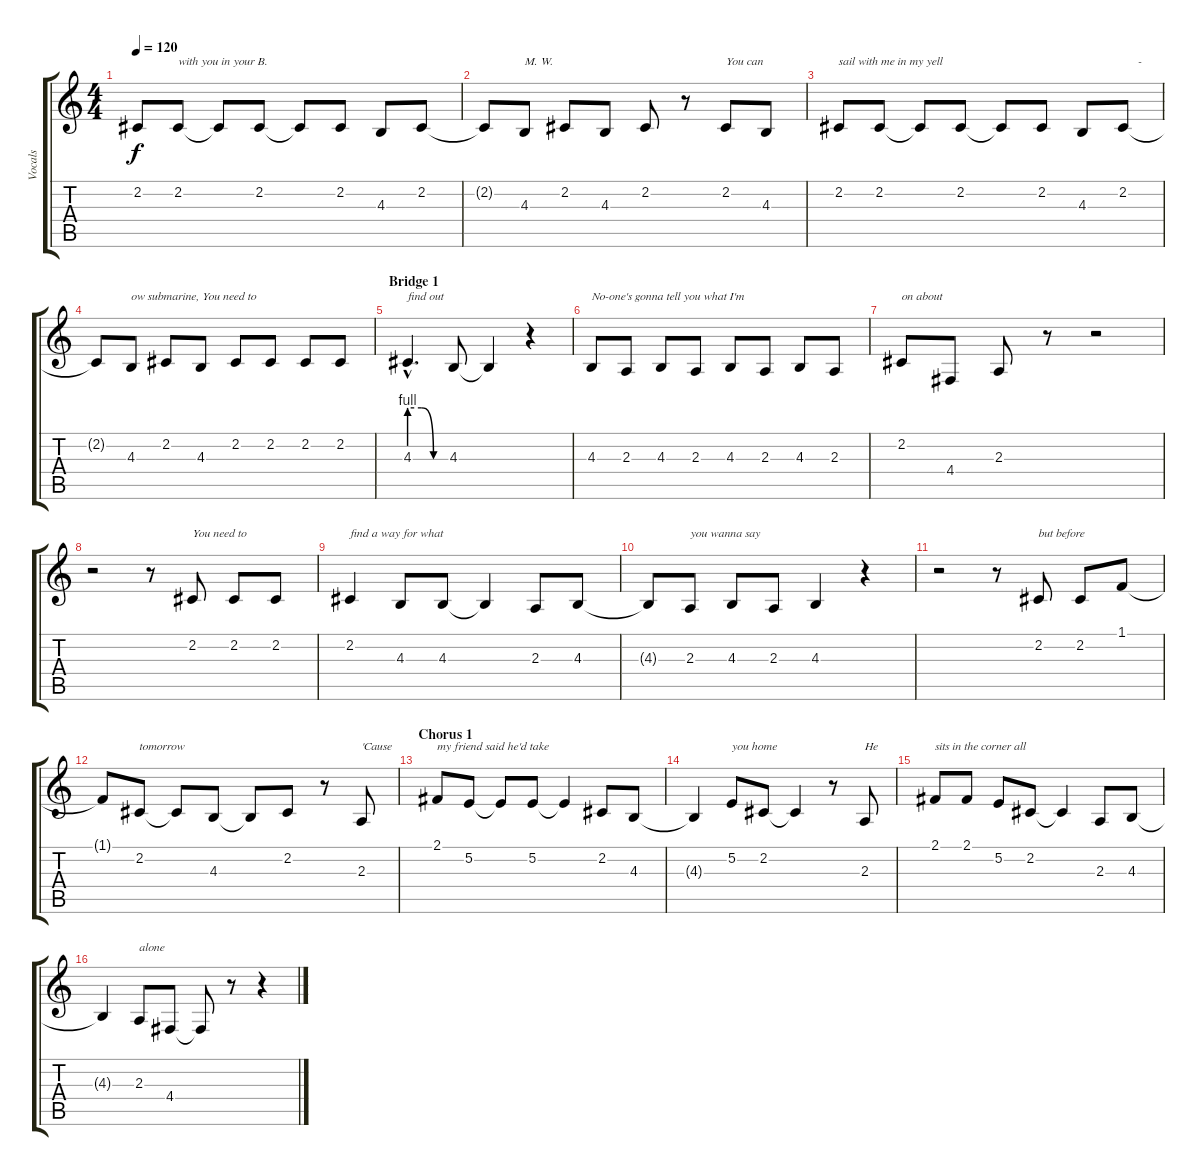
\track ("Vocals" "Vocals") {instrument tenorsax}
\staff {score tabs}
\tuning (E4 B3 G3 D3 A2 E2) {hide}
\ts (4 4)
\tempo 120
\clef g2
\ks c
2.2{t}.8{dy f} 2.2.8{txt "with you in your B."} 2.2{t}.8 2.2.8 2.2{t}.8 2.2.8 4.3.8 2.2.8 |
2.2{t}.8 4.3.8{txt "M. W."} 2.2.8 4.3.8 2.2.8 r.8 2.2.8{txt "You can"} 4.3.8 |
2.2.8{txt "sail with me in my yell"} 2.2.8 2.2{t}.8 2.2.8 2.2{t}.8 2.2.8 4.3.8 2.2.8{txt "     -"} |
2.2{t}.8 4.3.8{txt "ow submarine, You need to"} 2.2.8 4.3.8 2.2.8 2.2.8 2.2.8 2.2.8 |
\section ("" "Bridge 1")
4.3{be (custom 0 4 20 4 40 0 60 0) hac}.4{d txt "find out"} 4.3.8 4.3{t}.4 r.4 |
4.3.8{txt "No-one's gonna tell you what I'm"} 2.3.8 4.3.8 2.3.8 4.3.8 2.3.8 4.3.8 2.3.8 |
2.2.8{txt "on about"} 4.4.8 2.3.8 r.8 r.2 |
r.2 r.8 2.2.8{txt "You need to"} 2.2.8 2.2.8 |
2.2.4{txt "find a way for what"} 4.3.8 4.3.8 4.3{t}.4 2.3.8 4.3.8 |
4.3{t}.8 2.3.8{txt "you wanna say"} 4.3.8 2.3.8 4.3.4 r.4 |
r.2 r.8 2.2.8{txt "but before"} 2.2.8 1.1.8 |
1.1{t}.8 2.2.8{txt "tomorrow"} 2.2{t}.8 4.3.8 4.3{t}.8 2.2.8 r.8 2.3.8{txt "'Cause"} |
\section ("" "Chorus 1")
2.1.8{txt "my friend said he'd take"} 5.2.8 5.2{t}.8 5.2.8 5.2{t}.4 2.2.8 4.3.8 |
4.3{t}.4 5.2.8{txt "you home"} 2.2.8 2.2{t}.4 r.8 2.3.8{txt "He"} |
2.1.8{txt "sits in the corner all"} 2.1.8 5.2.8 2.2.8 2.2{t}.4 2.3.8 4.3.8 |
4.3{t}.4 2.3.8{txt "alone"} 4.4.8 4.4{t}.8 r.8 r.4
